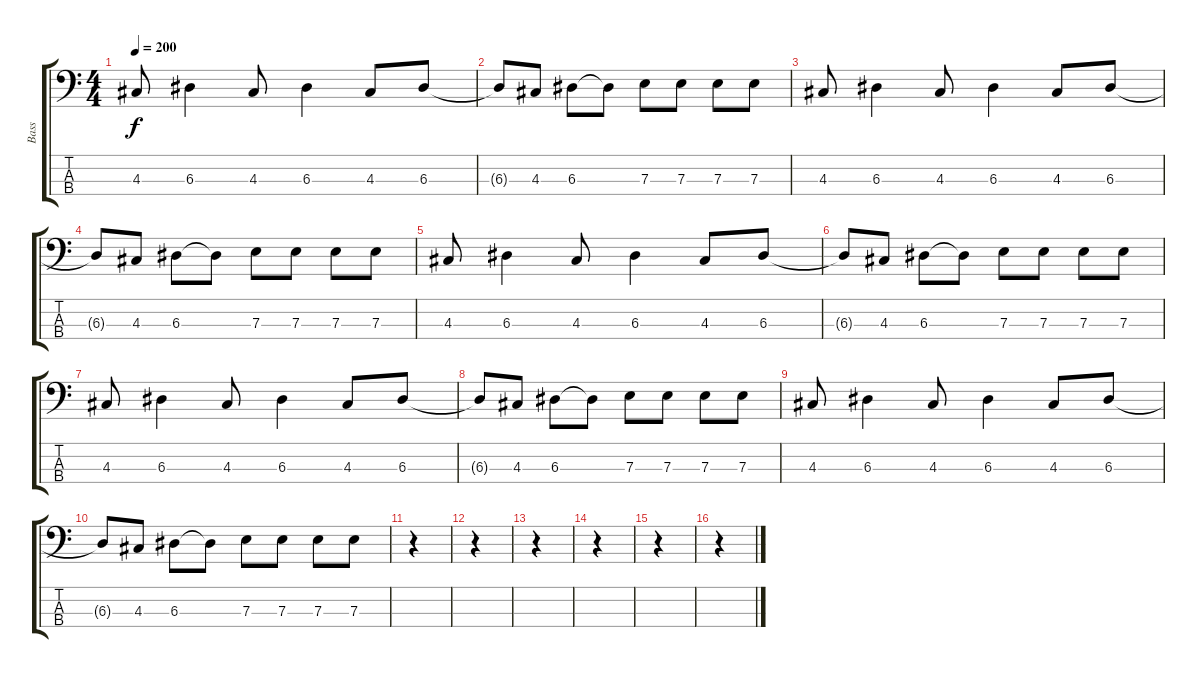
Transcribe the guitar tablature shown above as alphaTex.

\track ("Bass" "Bass") {instrument electricbasspick}
\staff {score tabs}
\tuning (G2 D2 A1 E1) {hide}
\ts (4 4)
\tempo 200
\clef f4
\ks c
4.3.8{dy f} 6.3.4 4.3.8 6.3.4 4.3.8 6.3.8 |
6.3{t}.8 4.3.8 6.3.8 6.3{t}.8 7.3.8 7.3.8 7.3.8 7.3.8 |
4.3.8 6.3.4 4.3.8 6.3.4 4.3.8 6.3.8 |
6.3{t}.8 4.3.8 6.3.8 6.3{t}.8 7.3.8 7.3.8 7.3.8 7.3.8 |
4.3.8 6.3.4 4.3.8 6.3.4 4.3.8 6.3.8 |
6.3{t}.8 4.3.8 6.3.8 6.3{t}.8 7.3.8 7.3.8 7.3.8 7.3.8 |
4.3.8 6.3.4 4.3.8 6.3.4 4.3.8 6.3.8 |
6.3{t}.8 4.3.8 6.3.8 6.3{t}.8 7.3.8 7.3.8 7.3.8 7.3.8 |
4.3.8 6.3.4 4.3.8 6.3.4 4.3.8 6.3.8 |
6.3{t}.8 4.3.8 6.3.8 6.3{t}.8 7.3.8 7.3.8 7.3.8 7.3.8 |
r.4 |
r.4 |
r.4 |
r.4 |
r.4 |
r.4
